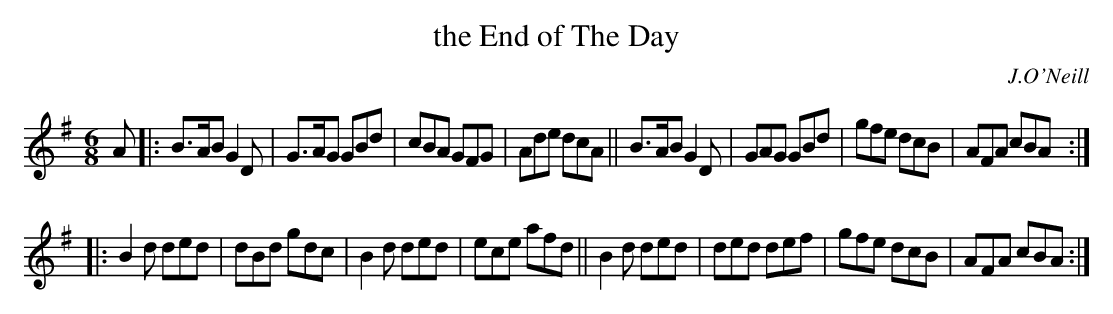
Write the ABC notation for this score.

X:1
T: the End of The Day
O: J.O'Neill
M: 6/8
L: 1/8
K: G
A |:\
B>AB G2D | G>AG GBd | cBA GFG | Ade dcA ||\
B>AB G2D | GAG  GBd | gfe dcB | AFA cBA :|
|:\
B2d ded | dBd gdc | B2d ded | ece afd ||\
B2d ded | ded def | gfe dcB | AFA cBA :|
